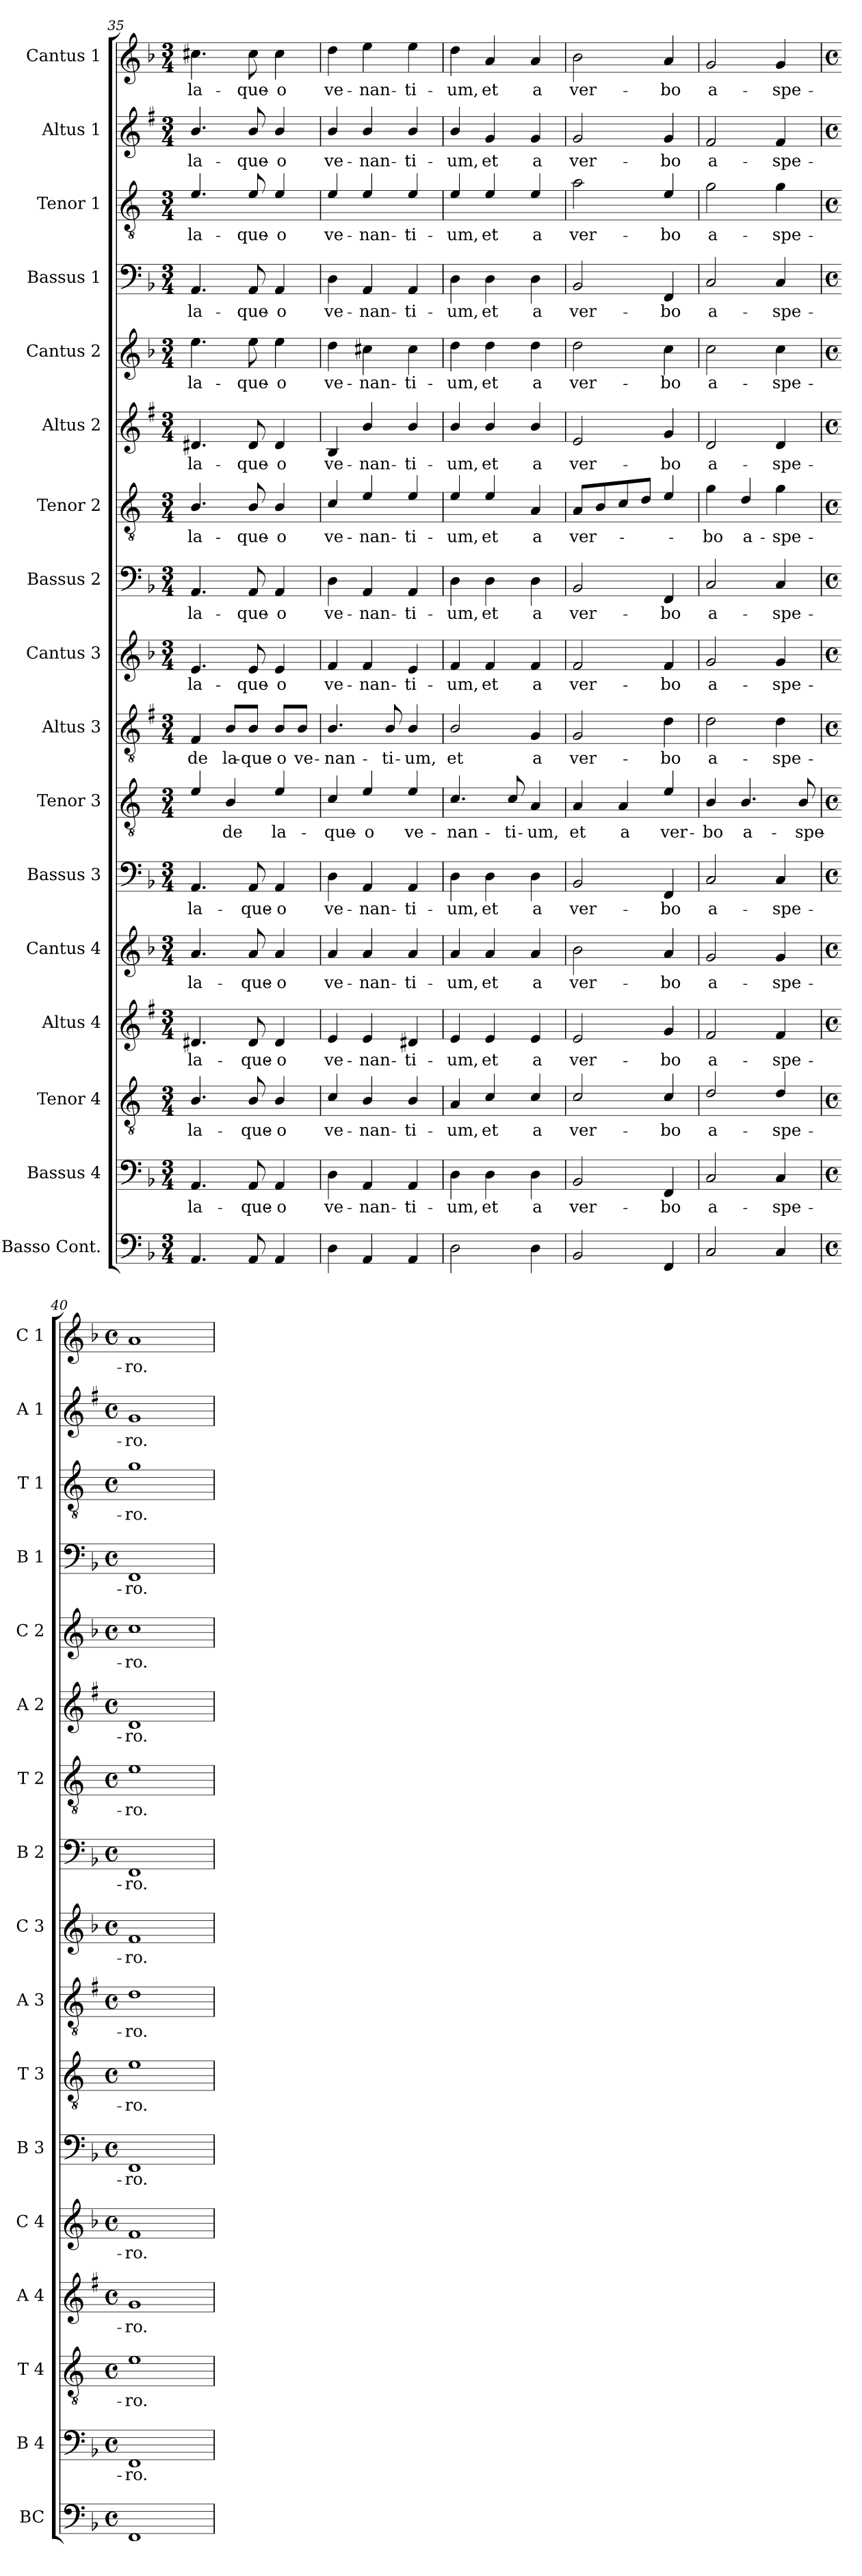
**kern	**kern	**text	**kern	**text	**kern	**text	**kern	**text	**kern	**text	**kern	**text	**kern	**text	**kern	**text	**kern	**text	**kern	**text	**kern	**text	**kern	**text	**kern	**text	**kern	**text	**kern	**text	**kern	**text
*part17	*part16	*part16	*part15	*part15	*part14	*part14	*part13	*part13	*part12	*part12	*part11	*part11	*part10	*part10	*part9	*part9	*part8	*part8	*part7	*part7	*part6	*part6	*part5	*part5	*part4	*part4	*part3	*part3	*part2	*part2	*part1	*part1
*staff17	*staff16	*staff16	*staff15	*staff15	*staff14	*staff14	*staff13	*staff13	*staff12	*staff12	*staff11	*staff11	*staff10	*staff10	*staff9	*staff9	*staff8	*staff8	*staff7	*staff7	*staff6	*staff6	*staff5	*staff5	*staff4	*staff4	*staff3	*staff3	*staff2	*staff2	*staff1	*staff1
*I"Basso Cont.	*I"Bassus 4	*	*I"Tenor 4	*	*I"Altus 4	*	*I"Cantus 4	*	*I"Bassus 3	*	*I"Tenor 3	*	*I"Altus 3	*	*I"Cantus 3	*	*I"Bassus 2	*	*I"Tenor 2	*	*I"Altus 2	*	*I"Cantus 2	*	*I"Bassus 1	*	*I"Tenor 1	*	*I"Altus 1	*	*I"Cantus 1	*
*I'BC	*I'B 4	*	*I'T 4	*	*I'A 4	*	*I'C 4	*	*I'B 3	*	*I'T 3	*	*I'A 3	*	*I'C 3	*	*I'B 2	*	*I'T 2	*	*I'A 2	*	*I'C 2	*	*I'B 1	*	*I'T 1	*	*I'A 1	*	*I'C 1	*
*clefF4	*clefF4	*	*clefGv2	*	*clefG2	*	*clefG2	*	*clefF4	*	*clefGv2	*	*clefGv2	*	*clefG2	*	*clefF4	*	*clefGv2	*	*clefG2	*	*clefG2	*	*clefF4	*	*clefGv2	*	*clefG2	*	*clefG2	*
*	*	*	*ITrd4c7	*	*ITrd1c2	*	*	*	*	*	*ITrd4c7	*	*ITrd1c2	*	*	*	*	*	*ITrd4c7	*	*ITrd1c2	*	*	*	*	*	*ITrd4c7	*	*ITrd1c2	*	*	*
*k[b-]	*k[b-]	*	*k[b-]	*	*k[b-]	*	*k[b-]	*	*k[b-]	*	*k[b-]	*	*k[b-]	*	*k[b-]	*	*k[b-]	*	*k[b-]	*	*k[b-]	*	*k[b-]	*	*k[b-]	*	*k[b-]	*	*k[b-]	*	*k[b-]	*
*F:	*F:	*	*F:	*	*F:	*	*F:	*	*F:	*	*F:	*	*F:	*	*F:	*	*F:	*	*F:	*	*F:	*	*F:	*	*F:	*	*F:	*	*F:	*	*F:	*
*M3/4	*M3/4	*	*M3/4	*	*M3/4	*	*M3/4	*	*M3/4	*	*M3/4	*	*M3/4	*	*M3/4	*	*M3/4	*	*M3/4	*	*M3/4	*	*M3/4	*	*M3/4	*	*M3/4	*	*M3/4	*	*M3/4	*
=35	=35	=35	=35	=35	=35	=35	=35	=35	=35	=35	=35	=35	=35	=35	=35	=35	=35	=35	=35	=35	=35	=35	=35	=35	=35	=35	=35	=35	=35	=35	=35	=35
!	!	!LO:LY:b	!	!LO:LY:b	!	!LO:LY:b	!	!LO:LY:b	!	!LO:LY:b	!	!	!	!LO:LY:b	!	!LO:LY:b	!	!LO:LY:b	!	!LO:LY:b	!	!LO:LY:b	!	!LO:LY:b	!	!LO:LY:b	!	!LO:LY:b	!	!LO:LY:b	!	!LO:LY:b
4.AA/	4.AA/	la-	4.E/	la-	4.c#X/	la-	4.a/	la-	4.AA/	la-	4A/	.	4E/	de	4.e/	la-	4.AA/	la-	4.E/	la-	4.c#X/	la-	4.ee\	la-	4.AA/	la-	4.A/	la-	4.a/	la-	4.cc#X\	la-
!	!	!	!	!	!	!	!	!	!	!	!	!LO:LY:b	!	!LO:LY:b	!	!	!	!	!	!	!	!	!	!	!	!	!	!	!	!	!	!
.	.	.	.	.	.	.	.	.	.	.	4E/	de	8A/L	la-	.	.	.	.	.	.	.	.	.	.	.	.	.	.	.	.	.	.
!	!	!LO:LY:b	!	!LO:LY:b	!	!LO:LY:b	!	!LO:LY:b	!	!LO:LY:b	!	!	!	!LO:LY:b	!	!LO:LY:b	!	!LO:LY:b	!	!LO:LY:b	!	!LO:LY:b	!	!LO:LY:b	!	!LO:LY:b	!	!LO:LY:b	!	!LO:LY:b	!	!LO:LY:b
8AA/	8AA/	-que-	8E/	-que-	8c#/	-que-	8a/	-que-	8AA/	-que-	.	.	8A/J	-que-	8e/	-que-	8AA/	-que-	8E/	-que-	8c#/	-que-	8ee\	-que-	8AA/	-que-	8A/	-que-	8a/	-que-	8cc#\	-que-
!	!	!LO:LY:b	!	!LO:LY:b	!	!LO:LY:b	!	!LO:LY:b	!	!LO:LY:b	!	!LO:LY:b	!	!LO:LY:b	!	!LO:LY:b	!	!LO:LY:b	!	!LO:LY:b	!	!LO:LY:b	!	!LO:LY:b	!	!LO:LY:b	!	!LO:LY:b	!	!LO:LY:b	!	!LO:LY:b
4AA/	4AA/	-o	4E/	-o	4c#/	-o	4a/	-o	4AA/	-o	4A/	la-	8A/L	-o	4e/	-o	4AA/	-o	4E/	-o	4c#/	-o	4ee\	-o	4AA/	-o	4A/	-o	4a/	-o	4cc#\	-o
!	!	!	!	!	!	!	!	!	!	!	!	!	!	!LO:LY:b	!	!	!	!	!	!	!	!	!	!	!	!	!	!	!	!	!	!
.	.	.	.	.	.	.	.	.	.	.	.	.	8A/J	ve-	.	.	.	.	.	.	.	.	.	.	.	.	.	.	.	.	.	.
=36	=36	=36	=36	=36	=36	=36	=36	=36	=36	=36	=36	=36	=36	=36	=36	=36	=36	=36	=36	=36	=36	=36	=36	=36	=36	=36	=36	=36	=36	=36	=36	=36
!	!	!LO:LY:b	!	!LO:LY:b	!	!LO:LY:b	!	!LO:LY:b	!	!LO:LY:b	!	!LO:LY:b	!	!LO:LY:b	!	!LO:LY:b	!	!LO:LY:b	!	!LO:LY:b	!	!LO:LY:b	!	!LO:LY:b	!	!LO:LY:b	!	!LO:LY:b	!	!LO:LY:b	!	!LO:LY:b
4D\	4D\	ve-	4F/	ve-	4d/	ve-	4a/	ve-	4D\	ve-	4F/	-que-	4.A/	-nan-	4f/	ve-	4D\	ve-	4F/	ve-	4A/	ve-	4dd\	ve-	4D\	ve-	4A/	ve-	4a/	ve-	4dd\	ve-
!	!	!LO:LY:b	!	!LO:LY:b	!	!LO:LY:b	!	!LO:LY:b	!	!LO:LY:b	!	!LO:LY:b	!	!	!	!LO:LY:b	!	!LO:LY:b	!	!LO:LY:b	!	!LO:LY:b	!	!LO:LY:b	!	!LO:LY:b	!	!LO:LY:b	!	!LO:LY:b	!	!LO:LY:b
4AA/	4AA/	-nan-	4E/	-nan-	4d/	-nan-	4a/	-nan-	4AA/	-nan-	4A/	-o	.	.	4f/	-nan-	4AA/	-nan-	4A/	-nan-	4a/	-nan-	4cc#X\	-nan-	4AA/	-nan-	4A/	-nan-	4a/	-nan-	4ee\	-nan-
!	!	!	!	!	!	!	!	!	!	!	!	!	!	!LO:LY:b	!	!	!	!	!	!	!	!	!	!	!	!	!	!	!	!	!	!
.	.	.	.	.	.	.	.	.	.	.	.	.	8A/	-ti-	.	.	.	.	.	.	.	.	.	.	.	.	.	.	.	.	.	.
!	!	!LO:LY:b	!	!LO:LY:b	!	!LO:LY:b	!	!LO:LY:b	!	!LO:LY:b	!	!LO:LY:b	!	!LO:LY:b	!	!LO:LY:b	!	!LO:LY:b	!	!LO:LY:b	!	!LO:LY:b	!	!LO:LY:b	!	!LO:LY:b	!	!LO:LY:b	!	!LO:LY:b	!	!LO:LY:b
4AA/	4AA/	-ti-	4E/	-ti-	4c#X/	-ti-	4a/	-ti-	4AA/	-ti-	4A/	ve-	4A/	-um,	4e/	-ti-	4AA/	-ti-	4A/	-ti-	4a/	-ti-	4cc#\	-ti-	4AA/	-ti-	4A/	-ti-	4a/	-ti-	4ee\	-ti-
=37	=37	=37	=37	=37	=37	=37	=37	=37	=37	=37	=37	=37	=37	=37	=37	=37	=37	=37	=37	=37	=37	=37	=37	=37	=37	=37	=37	=37	=37	=37	=37	=37
!	!	!LO:LY:b	!	!LO:LY:b	!	!LO:LY:b	!	!LO:LY:b	!	!LO:LY:b	!	!LO:LY:b	!	!LO:LY:b	!	!LO:LY:b	!	!LO:LY:b	!	!LO:LY:b	!	!LO:LY:b	!	!LO:LY:b	!	!LO:LY:b	!	!LO:LY:b	!	!LO:LY:b	!	!LO:LY:b
2D\	4D\	-um,	4D/	-um,	4d/	-um,	4a/	-um,	4D\	-um,	4.F/	-nan-	2A/	et	4f/	-um,	4D\	-um,	4A/	-um,	4a/	-um,	4dd\	-um,	4D\	-um,	4A/	-um,	4a/	-um,	4dd\	-um,
!	!	!LO:LY:b	!	!LO:LY:b	!	!LO:LY:b	!	!LO:LY:b	!	!LO:LY:b	!	!	!	!	!	!LO:LY:b	!	!LO:LY:b	!	!LO:LY:b	!	!LO:LY:b	!	!LO:LY:b	!	!LO:LY:b	!	!LO:LY:b	!	!LO:LY:b	!	!LO:LY:b
.	4D\	et	4F/	et	4d/	et	4a/	et	4D\	et	.	.	.	.	4f/	et	4D\	et	4A/	et	4a/	et	4dd\	et	4D\	et	4A/	et	4f/	et	4a/	et
!	!	!	!	!	!	!	!	!	!	!	!	!LO:LY:b	!	!	!	!	!	!	!	!	!	!	!	!	!	!	!	!	!	!	!	!
.	.	.	.	.	.	.	.	.	.	.	8F/	-ti-	.	.	.	.	.	.	.	.	.	.	.	.	.	.	.	.	.	.	.	.
!	!	!LO:LY:b	!	!LO:LY:b	!	!LO:LY:b	!	!LO:LY:b	!	!LO:LY:b	!	!LO:LY:b	!	!LO:LY:b	!	!LO:LY:b	!	!LO:LY:b	!	!LO:LY:b	!	!LO:LY:b	!	!LO:LY:b	!	!LO:LY:b	!	!LO:LY:b	!	!LO:LY:b	!	!LO:LY:b
4D\	4D\	a	4F/	a	4d/	a	4a/	a	4D\	a	4D/	-um,	4F/	a	4f/	a	4D\	a	4D/	a	4a/	a	4dd\	a	4D\	a	4A/	a	4f/	a	4a/	a
!!LO:PB:g=z
=38	=38	=38	=38	=38	=38	=38	=38	=38	=38	=38	=38	=38	=38	=38	=38	=38	=38	=38	=38	=38	=38	=38	=38	=38	=38	=38	=38	=38	=38	=38	=38	=38
!	!	!LO:LY:b	!	!LO:LY:b	!	!LO:LY:b	!	!LO:LY:b	!	!LO:LY:b	!	!LO:LY:b	!	!LO:LY:b	!	!LO:LY:b	!	!LO:LY:b	!	!LO:LY:b	!	!LO:LY:b	!	!LO:LY:b	!	!LO:LY:b	!	!LO:LY:b	!	!LO:LY:b	!	!LO:LY:b
2BB-/	2BB-/	ver-	2F/	ver-	2d/	ver-	2b-\	ver-	2BB-/	ver-	4D/	et	2F/	ver-	2f/	ver-	2BB-/	ver-	8D/L	ver-	2d/	ver-	2dd\	ver-	2BB-/	ver-	2d\	ver-	2f/	ver-	2b-\	ver-
.	.	.	.	.	.	.	.	.	.	.	.	.	.	.	.	.	.	.	8E/	.	.	.	.	.	.	.	.	.	.	.	.	.
!	!	!	!	!	!	!	!	!	!	!	!	!LO:LY:b	!	!	!	!	!	!	!	!	!	!	!	!	!	!	!	!	!	!	!	!
.	.	.	.	.	.	.	.	.	.	.	4D/	a	.	.	.	.	.	.	8F/	.	.	.	.	.	.	.	.	.	.	.	.	.
.	.	.	.	.	.	.	.	.	.	.	.	.	.	.	.	.	.	.	8G/J	.	.	.	.	.	.	.	.	.	.	.	.	.
!	!	!LO:LY:b	!	!LO:LY:b	!	!LO:LY:b	!	!LO:LY:b	!	!LO:LY:b	!	!LO:LY:b	!	!LO:LY:b	!	!LO:LY:b	!	!LO:LY:b	!	!	!	!LO:LY:b	!	!LO:LY:b	!	!LO:LY:b	!	!LO:LY:b	!	!LO:LY:b	!	!LO:LY:b
4FF/	4FF/	-bo	4F/	-bo	4f/	-bo	4a/	-bo	4FF/	-bo	4A/	ver-	4c\	-bo	4f/	-bo	4FF/	-bo	4A/	.	4f/	-bo	4cc\	-bo	4FF/	-bo	4A/	-bo	4f/	-bo	4a/	-bo
=39	=39	=39	=39	=39	=39	=39	=39	=39	=39	=39	=39	=39	=39	=39	=39	=39	=39	=39	=39	=39	=39	=39	=39	=39	=39	=39	=39	=39	=39	=39	=39	=39
!	!	!LO:LY:b	!	!LO:LY:b	!	!LO:LY:b	!	!LO:LY:b	!	!LO:LY:b	!	!LO:LY:b	!	!LO:LY:b	!	!LO:LY:b	!	!LO:LY:b	!	!LO:LY:b	!	!LO:LY:b	!	!LO:LY:b	!	!LO:LY:b	!	!LO:LY:b	!	!LO:LY:b	!	!LO:LY:b
2C/	2C/	a-	2G/	a-	2e/	a-	2g/	a-	2C/	a-	4E/	-bo	2c\	a-	2g/	a-	2C/	a-	4c\	-bo	2c/	a-	2cc\	a-	2C/	a-	2c\	a-	2e/	a-	2g/	a-
!	!	!	!	!	!	!	!	!	!	!	!	!LO:LY:b	!	!	!	!	!	!	!	!LO:LY:b	!	!	!	!	!	!	!	!	!	!	!	!
.	.	.	.	.	.	.	.	.	.	.	4.E/	a-	.	.	.	.	.	.	4G/	a-	.	.	.	.	.	.	.	.	.	.	.	.
!	!	!LO:LY:b	!	!LO:LY:b	!	!LO:LY:b	!	!LO:LY:b	!	!LO:LY:b	!	!	!	!LO:LY:b	!	!LO:LY:b	!	!LO:LY:b	!	!LO:LY:b	!	!LO:LY:b	!	!LO:LY:b	!	!LO:LY:b	!	!LO:LY:b	!	!LO:LY:b	!	!LO:LY:b
4C/	4C/	-spe-	4G/	-spe-	4e/	-spe-	4g/	-spe-	4C/	-spe-	.	.	4c\	-spe-	4g/	-spe-	4C/	-spe-	4c\	-spe-	4c/	-spe-	4cc\	-spe-	4C/	-spe-	4c\	-spe-	4e/	-spe-	4g/	-spe-
!	!	!	!	!	!	!	!	!	!	!	!	!LO:LY:b	!	!	!	!	!	!	!	!	!	!	!	!	!	!	!	!	!	!	!	!
.	.	.	.	.	.	.	.	.	.	.	8E/	-spe-	.	.	.	.	.	.	.	.	.	.	.	.	.	.	.	.	.	.	.	.
=40	=40	=40	=40	=40	=40	=40	=40	=40	=40	=40	=40	=40	=40	=40	=40	=40	=40	=40	=40	=40	=40	=40	=40	=40	=40	=40	=40	=40	=40	=40	=40	=40
*M4/4	*M4/4	*	*M4/4	*	*M4/4	*	*M4/4	*	*M4/4	*	*M4/4	*	*M4/4	*	*M4/4	*	*M4/4	*	*M4/4	*	*M4/4	*	*M4/4	*	*M4/4	*	*M4/4	*	*M4/4	*	*M4/4	*
*met(c)	*met(c)	*	*met(c)	*	*met(c)	*	*met(c)	*	*met(c)	*	*met(c)	*	*met(c)	*	*met(c)	*	*met(c)	*	*met(c)	*	*met(c)	*	*met(c)	*	*met(c)	*	*met(c)	*	*met(c)	*	*met(c)	*
!	!	!LO:LY:b	!	!LO:LY:b	!	!LO:LY:b	!	!LO:LY:b	!	!LO:LY:b	!	!LO:LY:b	!	!LO:LY:b	!	!LO:LY:b	!	!LO:LY:b	!	!LO:LY:b	!	!LO:LY:b	!	!LO:LY:b	!	!LO:LY:b	!	!LO:LY:b	!	!LO:LY:b	!	!LO:LY:b
1FF	1FF	-ro.	1A	-ro.	1f	-ro.	1f	-ro.	1FF	-ro.	1A	-ro.	1c	-ro.	1f	-ro.	1FF	-ro.	1A	-ro.	1c	-ro.	1cc	-ro.	1FF	-ro.	1c	-ro.	1f	-ro.	1a	-ro.
=	=	=	=	=	=	=	=	=	=	=	=	=	=	=	=	=	=	=	=	=	=	=	=	=	=	=	=	=	=	=	=	=
*-	*-	*-	*-	*-	*-	*-	*-	*-	*-	*-	*-	*-	*-	*-	*-	*-	*-	*-	*-	*-	*-	*-	*-	*-	*-	*-	*-	*-	*-	*-	*-	*-
